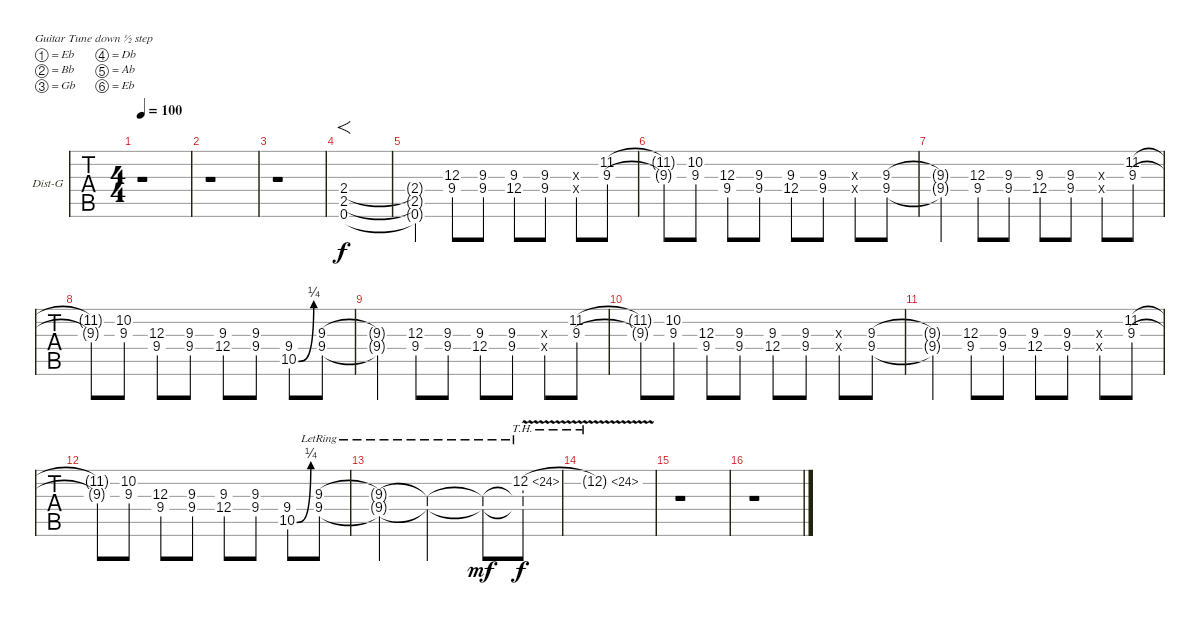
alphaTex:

\bracketExtendMode groupsimilarinstruments
\firstSystemTrackNameOrientation horizontal
\otherSystemsTrackNameOrientation horizontal
\track ("Distortion Guitar" "Dist-G") {instrument overdrivenguitar}
\staff {tabs}
\tuning (Eb4 Bb3 Gb3 Db3 Ab2 Eb2)
\ts (4 4)
\tempo 100
\clef g2
\ks c
r.1{dy f instrument overdrivenguitar} |
r.1 |
r.1 |
(2.4 2.5 0.6).1{f} |
(2.4{t} 2.5{t} 0.6{t}).4 (12.3 9.4).8 (9.3 9.4).8 (9.3 12.4).8 (9.3 9.4).8 (0.3{x} 0.4{x}).8 (11.2 9.3).8 |
(11.2{t} 9.3{t}).8 (10.2 9.3).8 (12.3 9.4).8 (9.3 9.4).8 (9.3 12.4).8 (9.3 9.4).8 (0.3{x} 0.4{x}).8 (9.3 9.4).8 |
(9.3{t} 9.4{t}).4 (12.3 9.4).8 (9.3 9.4).8 (9.3 12.4).8 (9.3 9.4).8 (0.3{x} 0.4{x}).8 (11.2 9.3).8 |
(11.2{t} 9.3{t}).8 (10.2 9.3).8 (12.3 9.4).8 (9.3 9.4).8 (9.3 12.4).8 (9.3 9.4).8 (9.4 10.5{be (bend 0 0 60 1)}).8 (9.3 9.4).8 |
(9.3{t} 9.4{t}).4 (12.3 9.4).8 (9.3 9.4).8 (9.3 12.4).8 (9.3 9.4).8 (0.3{x} 0.4{x}).8 (11.2 9.3).8 |
(11.2{t} 9.3{t}).8 (10.2 9.3).8 (12.3 9.4).8 (9.3 9.4).8 (9.3 12.4).8 (9.3 9.4).8 (0.3{x} 0.4{x}).8 (9.3 9.4).8 |
(9.3{t} 9.4{t}).4 (12.3 9.4).8 (9.3 9.4).8 (9.3 12.4).8 (9.3 9.4).8 (0.3{x} 0.4{x}).8 (11.2 9.3).8 |
(11.2{t} 9.3{t}).8 (10.2 9.3).8 (12.3 9.4).8 (9.3 9.4).8 (9.3 12.4).8 (9.3 9.4).8 (9.4 10.5{be (bend 0 0 60 1)}).8 (9.3 9.4{lr}).8 |
(9.3{t} 9.4{lr t}).4 (9.3{t} 9.4{lr t}).2 (9.3{t} 9.4{lr t}).8{dy mf} (12.2{th 12 v} 9.3{t} 9.4{lr t}).8{dy f} |
12.2{th 12 v t}.1 |
r.1 |
r.1
